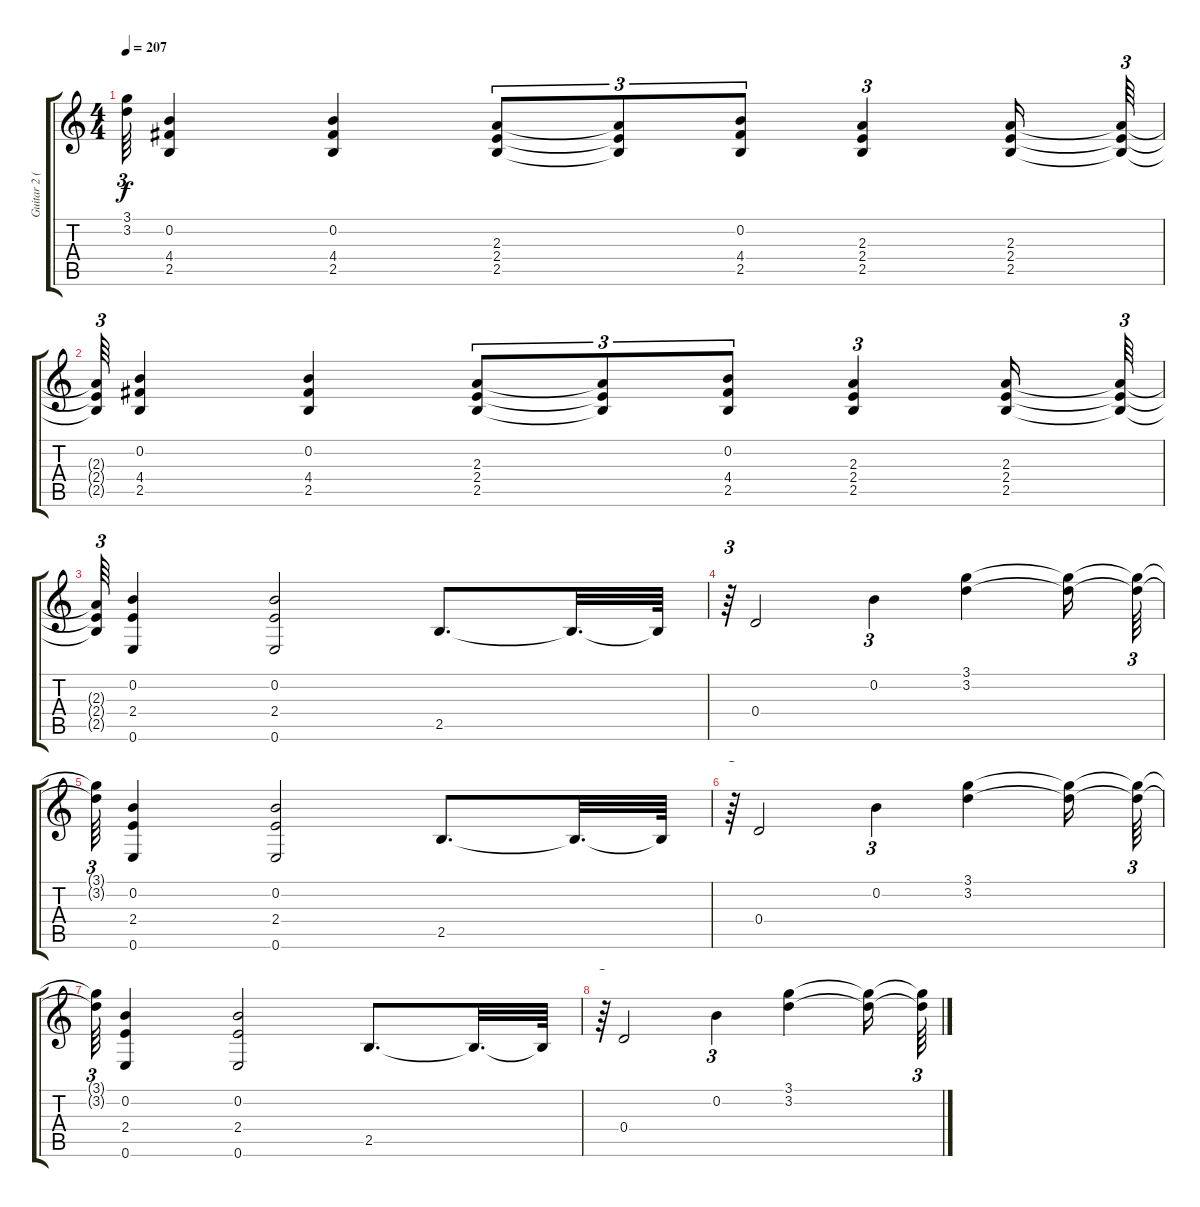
\track ("Guitar 2 (Joe)" "Guitar 2 (") {instrument distortionguitar}
\staff {score tabs}
\tuning (E4 B3 G3 D3 A2 E2) {hide}
\ts (4 4)
\tempo 207
\clef g2
\ks c
(3.1{t} 3.2{t}).64{tu (3 2) dy f} (0.2 4.4 2.5).4 (0.2 4.4 2.5).4 (2.3 2.4 2.5).8{tu (3 2)} (2.3{t} 2.4{t} 2.5{t}).8{tu (3 2)} (0.2 4.4 2.5).8{tu (3 2)} (2.3 2.4 2.5).4{tu (3 2)} (2.3 2.4 2.5).16 (2.3{t} 2.4{t} 2.5{t}).64{tu (3 2)} |
(2.3{t} 2.4{t} 2.5{t}).64{tu (3 2)} (0.2 4.4 2.5).4 (0.2 4.4 2.5).4 (2.3 2.4 2.5).8{tu (3 2)} (2.3{t} 2.4{t} 2.5{t}).8{tu (3 2)} (0.2 4.4 2.5).8{tu (3 2)} (2.3 2.4 2.5).4{tu (3 2)} (2.3 2.4 2.5).16 (2.3{t} 2.4{t} 2.5{t}).64{tu (3 2)} |
(2.3{t} 2.4{t} 2.5{t}).64{tu (3 2)} (0.2 2.4 0.6).4 (0.2 2.4 0.6).2 2.5.8{d} 2.5{t}.32{d} 2.5{t}.64 |
r.64{tu (3 2)} 0.4.2 0.2.4{tu (3 2)} (3.1 3.2).4 (3.1{t} 3.2{t}).16 (3.1{t} 3.2{t}).64{tu (3 2)} |
(3.1{t} 3.2{t}).64{tu (3 2)} (0.2 2.4 0.6).4 (0.2 2.4 0.6).2 2.5.8{d} 2.5{t}.32{d} 2.5{t}.64 |
r.64{tu (3 2)} 0.4.2 0.2.4{tu (3 2)} (3.1 3.2).4 (3.1{t} 3.2{t}).16 (3.1{t} 3.2{t}).64{tu (3 2)} |
(3.1{t} 3.2{t}).64{tu (3 2)} (0.2 2.4 0.6).4 (0.2 2.4 0.6).2 2.5.8{d} 2.5{t}.32{d} 2.5{t}.64 |
r.64{tu (3 2)} 0.4.2 0.2.4{tu (3 2)} (3.1 3.2).4 (3.1{t} 3.2{t}).16 (3.1{t} 3.2{t}).64{tu (3 2)}
